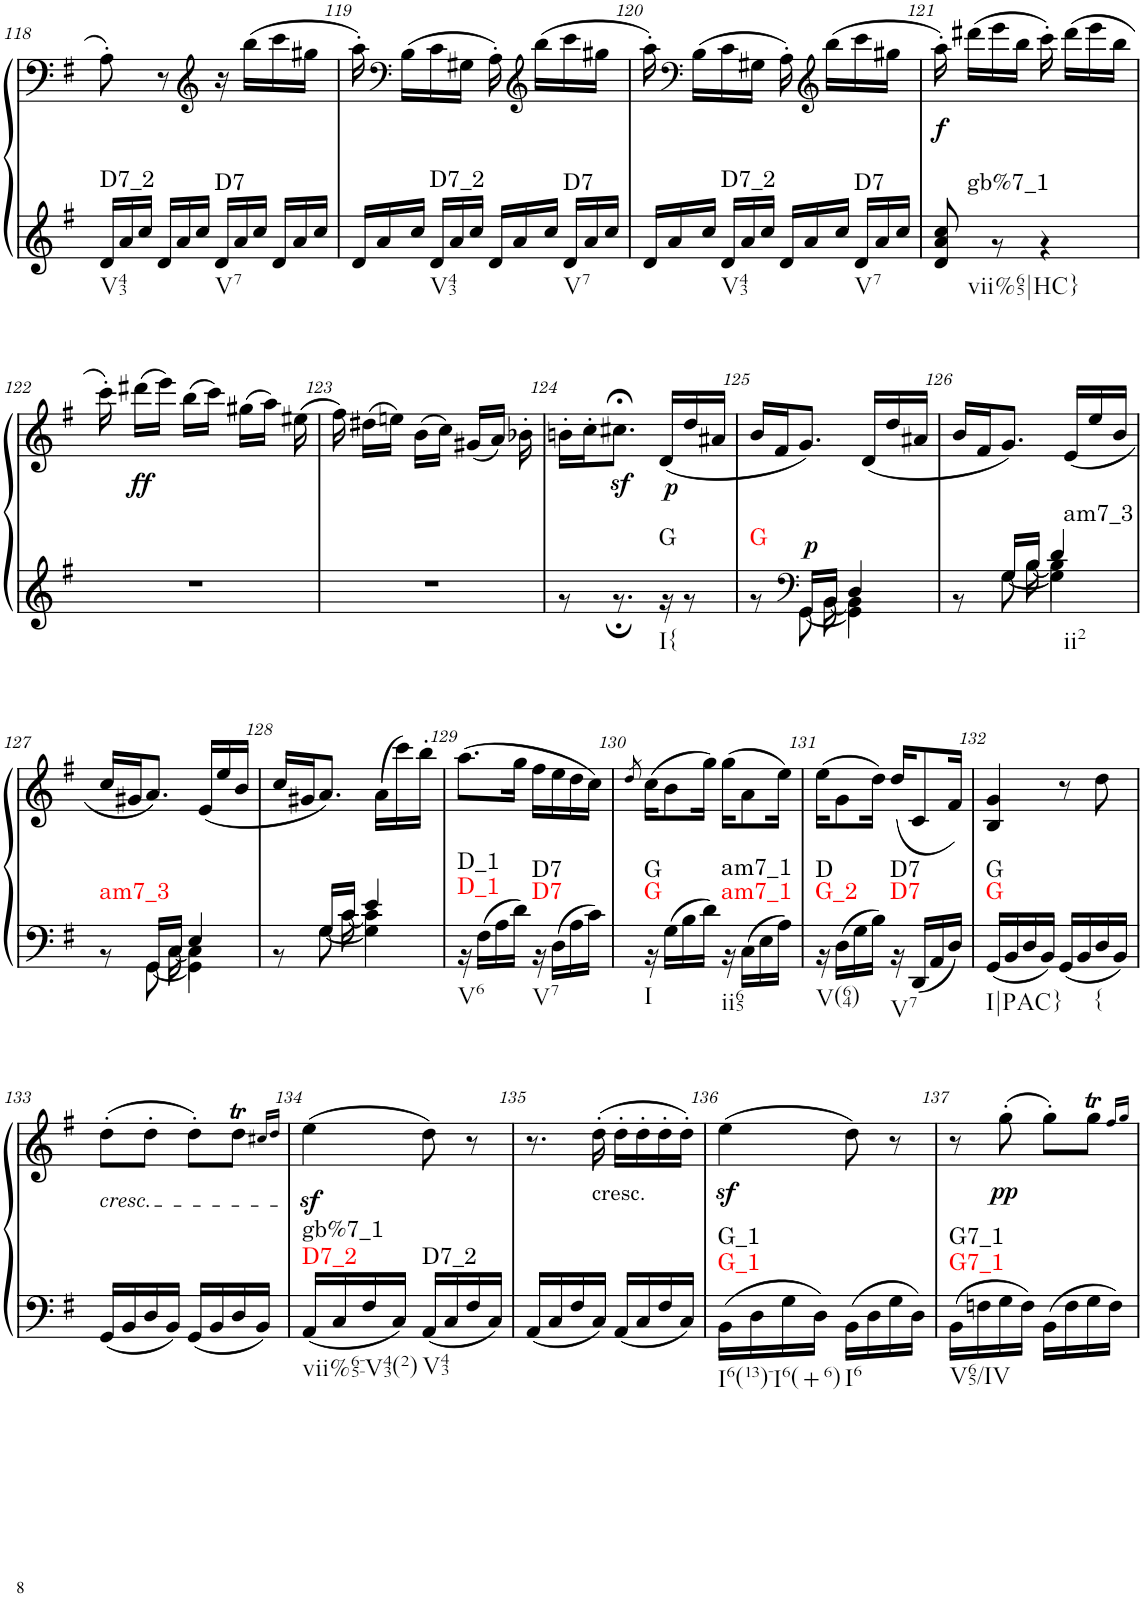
**kern	**kern	**dynam	**harte
*part1	*part1	*part1	*part1
*staff2	*staff1	*staff1/2	*
*I"Piano	*	*	*
*I'Pno	*	*	*
!!LO:PB:g=z
*clefG2	*clefF4	*	*
*k[f#]	*k[f#]	*	*
*G:	*G:	*	*
*M2/4	*M2/4	*	*
=118	=118	=118	=118
*^	*	*	*
*	*Xtuplet	*	*	*
!	!	!	!	!LO:H:n=1:kt=D7_2
!	!	!	!	!LO:H:n=2:kt=D7
2ryy	24d/LL	8A'\	.	N N
.	24a/	.	.	.
.	24cc/JJ	.	.	.
.	24d/LL	8r	.	.
.	24a/	.	.	.
.	24cc/JJ	.	.	.
*	*	*clefG2	*	*
.	24d/LL	16r	.	.
.	24a/	.	.	.
.	.	(16bb\LL	.	.
.	24cc/JJ	.	.	.
.	24d/LL	16ccc\	.	.
.	24a/	.	.	.
.	.	16gg#X\JJ	.	.
.	24cc/JJ	.	.	.
=119	=119	=119	=119	=119
!	!	!	!	!LO:H:n=1:kt=D7_2
!	!	!	!	!LO:H:n=2:kt=D7
2ryy	24d/LL	16aa'\)	.	N N
.	24a/	.	.	.
*	*	*clefF4	*	*
.	.	(16B\LL	.	.
.	24cc/JJ	.	.	.
.	24d/LL	16c\	.	.
.	24a/	.	.	.
.	.	16G#X\JJ	.	.
.	24cc/JJ	.	.	.
.	24d/LL	16A'\)	.	.
.	24a/	.	.	.
*	*	*clefG2	*	*
.	.	(16bb\LL	.	.
.	24cc/JJ	.	.	.
.	24d/LL	16ccc\	.	.
.	24a/	.	.	.
.	.	16gg#X\JJ	.	.
.	24cc/JJ	.	.	.
=120	=120	=120	=120	=120
!	!	!	!	!LO:H:n=1:kt=D7_2
!	!	!	!	!LO:H:n=2:kt=D7
2ryy	24d/LL	16aa'\)	.	N N
.	24a/	.	.	.
*	*	*clefF4	*	*
.	.	(16B\LL	.	.
.	24cc/JJ	.	.	.
.	24d/LL	16c\	.	.
.	24a/	.	.	.
.	.	16G#X\JJ	.	.
.	24cc/JJ	.	.	.
.	24d/LL	16A'\)	.	.
.	24a/	.	.	.
*	*	*clefG2	*	*
.	.	(16bb\LL	.	.
.	24cc/JJ	.	.	.
.	24d/LL	16ccc\	.	.
.	24a/	.	.	.
.	.	16gg#X\JJ	.	.
.	24cc/JJ	.	.	.
=121	=121	=121	=121	=121
!	!	!	!LO:DY:b	!LO:H:kt=gb%7_1
2ryy	8d/ 8a/ 8cc/	16aa'\)	f	N
.	.	(16ddd#X\LL	.	.
.	8r	16eee\	.	.
.	.	16bb\JJ	.	.
.	4r	16ccc'\)	.	.
.	.	(16ddd#\LL	.	.
.	.	16eee\	.	.
.	.	16bb\JJ	.	.
*v	*v	*	*	*
!!LO:LB:g=z
=122	=122	=122	=122
2r	16ccc'\)	.	.
!	!	!LO:DY:b	!
.	(16ddd#X\LL	ff	.
.	16eee\JJ)	.	.
.	(16bb\LL	.	.
.	16ccc\JJ)	.	.
.	(16gg#X\LL	.	.
.	16aa\JJ)	.	.
.	(16ee#X\	.	.
=123	=123	=123	=123
2r	16ff#\)	.	.
.	(16dd#X\LL	.	.
.	16een\JJ)	.	.
.	(16b\LL	.	.
.	16cc\JJ)	.	.
.	(16g#X/LL	.	.
.	16a/JJ)	.	.
.	16b-X'\	.	.
=124	=124	=124	=124
*^	*	*	*
!	!	!	!	!LO:H:kt=G
2ryy	8r	16bn'\LL	.	N
.	.	16cc'\J	.	.
.	8.r;	8.cc#Xz<;<\J	.	.
!	!	!	!LO:DY:b	!
.	16r	(16d/LL	p	.
.	8r	16dd/	.	.
.	.	16a#X/JJ	.	.
=125	=125	=125	=125	=125
*^	*^	*	*	*
!	!	!	!	!	!	!LO:H:kt=G
2ryy	8r	8ryy	8.ryy	16b/LL	.	N
.	.	.	.	16f#/J	.	.
*clefF4	*	*	*	*	*	*
!	!	!	!	!	!LO:DY:a=2	!
.	16GG/LL	[8GG\	.	8.g/J)	p	.
.	16BB/JJ	.	[16BB\	.	.	.
.	4D/	4GG\]	4BB\]	.	.	.
.	.	.	.	(16d/LL	.	.
.	.	.	.	16dd/	.	.
.	.	.	.	16a#X/JJ	.	.
=126	=126	=126	=126	=126	=126	=126
!	!	!	!	!	!	!LO:H:kt=am7_3
2ryy	8r	8ryy	8.ryy	16b/LL	.	N
.	.	.	.	16f#/J	.	.
.	16G/LL	[8G\	.	8.g/J)	.	.
.	16B/JJ	.	[16B\	.	.	.
.	4d/	4G\]	4B\]	.	.	.
.	.	.	.	(16e/LL	.	.
.	.	.	.	16ee/	.	.
.	.	.	.	16b/JJ	.	.
!!LO:LB:g=z
=127	=127	=127	=127	=127	=127	=127
!	!	!	!	!	!	!LO:H:kt=am7_3
2ryy	8r	8ryy	8.ryy	16cc/LL	.	N
.	.	.	.	16g#X/J	.	.
.	16GG/LL	[8GG\	.	8.a/J)	.	.
.	16C/JJ	.	[16C\	.	.	.
.	4E/	4GG\]	4C\]	.	.	.
.	.	.	.	(16e/LL	.	.
.	.	.	.	16ee/	.	.
.	.	.	.	16b/JJ	.	.
=128	=128	=128	=128	=128	=128	=128
2ryy	8r	8ryy	8.ryy	16cc/LL	.	.
.	.	.	.	16g#X/J	.	.
.	16G/LL	[8G\	.	8.a/J)	.	.
.	16c/JJ	.	[16c\	.	.	.
.	4e/	4G\]	4c\]	.	.	.
.	.	.	.	(16a\LL	.	.
.	.	.	.	16ccc\)	.	.
.	.	.	.	16bb'\JJ	.	.
*	*v	*v	*v	*	*	*
=129	=129	=129	=129	=129
!	!	!	!	!LO:H:n=1:kt=D_1
!	!	!	!	!LO:H:n=2:kt=D_1
!	!	!	!	!LO:H:n=3:kt=D7
!	!	!	!	!LO:H:n=4:kt=D7
2ryy	16r	(8.aa\L	.	N N N N
.	16F#\LL	.	.	.
.	16A\	.	.	.
.	16d\JJ	16gg\Jk	.	.
.	16r	16ff#\LL	.	.
.	16D\LL	16ee\	.	.
.	16A\	16dd\	.	.
.	16c\JJ	16cc\JJ)	.	.
=130	=130	=130	=130	=130
.	.	8qdd/	.	.
!	!	!	!	!LO:H:n=1:kt=G
!	!	!	!	!LO:H:n=2:kt=G
!	!	!	!	!LO:H:n=3:kt=am7_1
!	!	!	!	!LO:H:n=4:kt=am7_1
2ryy	16r	(16cc\KL	.	N N N N
.	16G\LL	8b\	.	.
.	16B\	.	.	.
.	16d\JJ	16gg\Jk)	.	.
.	16r	(16gg\KL	.	.
.	16C\LL	8a\	.	.
.	16E\	.	.	.
.	16A\JJ	16ee\Jk)	.	.
=131	=131	=131	=131	=131
!	!	!	!	!LO:H:n=1:kt=G_2
!	!	!	!	!LO:H:n=2:kt=D
!	!	!	!	!LO:H:n=3:kt=D7
!	!	!	!	!LO:H:n=4:kt=D7
2ryy	16r	(16ee\KL	.	N N N N
.	16D\LL	8g\	.	.
.	16G\	.	.	.
.	16B\JJ	16dd\Jk)	.	.
.	16r	(16dd/KL	.	.
.	16DD/LL	8c/	.	.
.	16AA/	.	.	.
.	16D/JJ	16f#/Jk)	.	.
=132	=132	=132	=132	=132
!	!	!	!	!LO:H:n=1:kt=G
!	!	!	!	!LO:H:n=2:kt=G
!	!	!	!	!LO:H:n=3:kt={
2ryy	16GG/LL	4B/ 4g/	.	N N N
.	16BB/	.	.	.
.	16D/	.	.	.
.	16BB/JJ	.	.	.
.	16GG/LL	8r	.	.
.	16BB/	.	.	.
.	16D/	8dd\	.	.
.	16BB/JJ	.	.	.
!!LO:LB:g=z
=133	=133	=133	=133	=133
!	!	!LO:TX:b:i:t=cresc.	!	!
*v	*v	*	*	*
16GG/LL	(8dd'\L	.	.
16BB/	.	.	.
16D/	8dd'\J	.	.
16BB/JJ	.	.	.
16GG/LL	8dd'\L)	.	.
16BB/	.	.	.
16D/	8ddT\J	.	.
16BB/JJ	.	.	.
.	16qcc#X/LL	.	.
.	16qdd/JJ	.	.
=134	=134	=134	=134
!	!	!	!LO:H:n=1:kt=D7_2
!	!	!	!LO:H:n=2:kt=gb%7_1
16AA/LL	(4eez<\	.	N N
16C/	.	.	.
16F#/	.	.	.
16C/JJ	.	.	.
!	!	!	!LO:H:kt=D7_2
16AA/LL	8dd\)	.	N
16C/	.	.	.
16F#/	8r	.	.
16C/JJ	.	.	.
=135	=135	=135	=135
*^	*	*	*
2ryy	16AA/LL	8.r	.	.
.	16C/	.	.	.
.	16F#/	.	.	.
!	!	!LO:TX:b:t=cresc.	!	!
.	16C/JJ	(16dd'\	.	.
.	16AA/LL	16dd'\LL	.	.
.	16C/	16dd'\	.	.
.	16F#/	16dd'\	.	.
.	16C/JJ	16dd'\JJ)	.	.
=136	=136	=136	=136	=136
!	!	!	!	!LO:H:n=1:kt=G_1
!	!	!	!	!LO:H:n=2:kt=G_1
2ryy	16BB\LL	(4eez<\	.	N N
.	16D\	.	.	.
.	16G\	.	.	.
.	16D\JJ	.	.	.
.	16BB\LL	8dd\)	.	.
.	16D\	.	.	.
.	16G\	8r	.	.
.	16D\JJ	.	.	.
=137	=137	=137	=137	=137
!	!	!	!	!LO:H:n=1:kt=G7_1
!	!	!	!	!LO:H:n=2:kt=G7_1
*v	*v	*	*	*
16BB\LL	8r	.	N N
16Fn\	.	.	.
!	!	!LO:DY:b	!
16G\	(8gg'\	pp	.
16F\JJ	.	.	.
16BB\LL	8gg'\L)	.	.
16F\	.	.	.
16G\	8ggT\J	.	.
16F\JJ	.	.	.
.	16qff#/LL	.	.
.	16qgg/JJ	.	.
=	=	=	=
*-	*-	*-	*-
